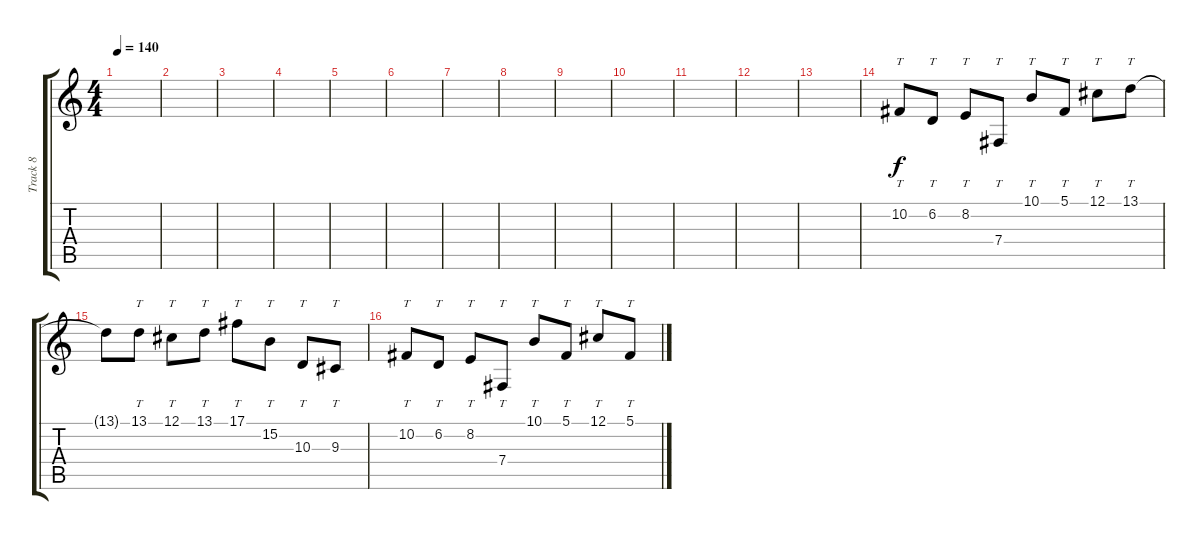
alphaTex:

\track ("Track 8" "Track 8") {instrument lead1square}
\staff {score tabs}
\tuning (Db4 Ab3 E3 B2 Gb2 B1) {hide}
\ts (4 4)
\tempo 140
\clef g2
\ks c
|
|
|
|
|
|
|
|
|
|
|
|
|
10.2.8{tt} 6.2.8{tt} 8.2.8{tt} 7.4.8{tt} 10.1.8{tt} 5.1.8{tt} 12.1.8{tt} 13.1.8{tt} |
13.1{t}.8 13.1.8{tt} 12.1.8{tt} 13.1.8{tt} 17.1.8{tt} 15.2.8{tt} 10.3.8{tt} 9.3.8{tt} |
10.2.8{tt} 6.2.8{tt} 8.2.8{tt} 7.4.8{tt} 10.1.8{tt} 5.1.8{tt} 12.1.8{tt} 5.1.8{tt}
